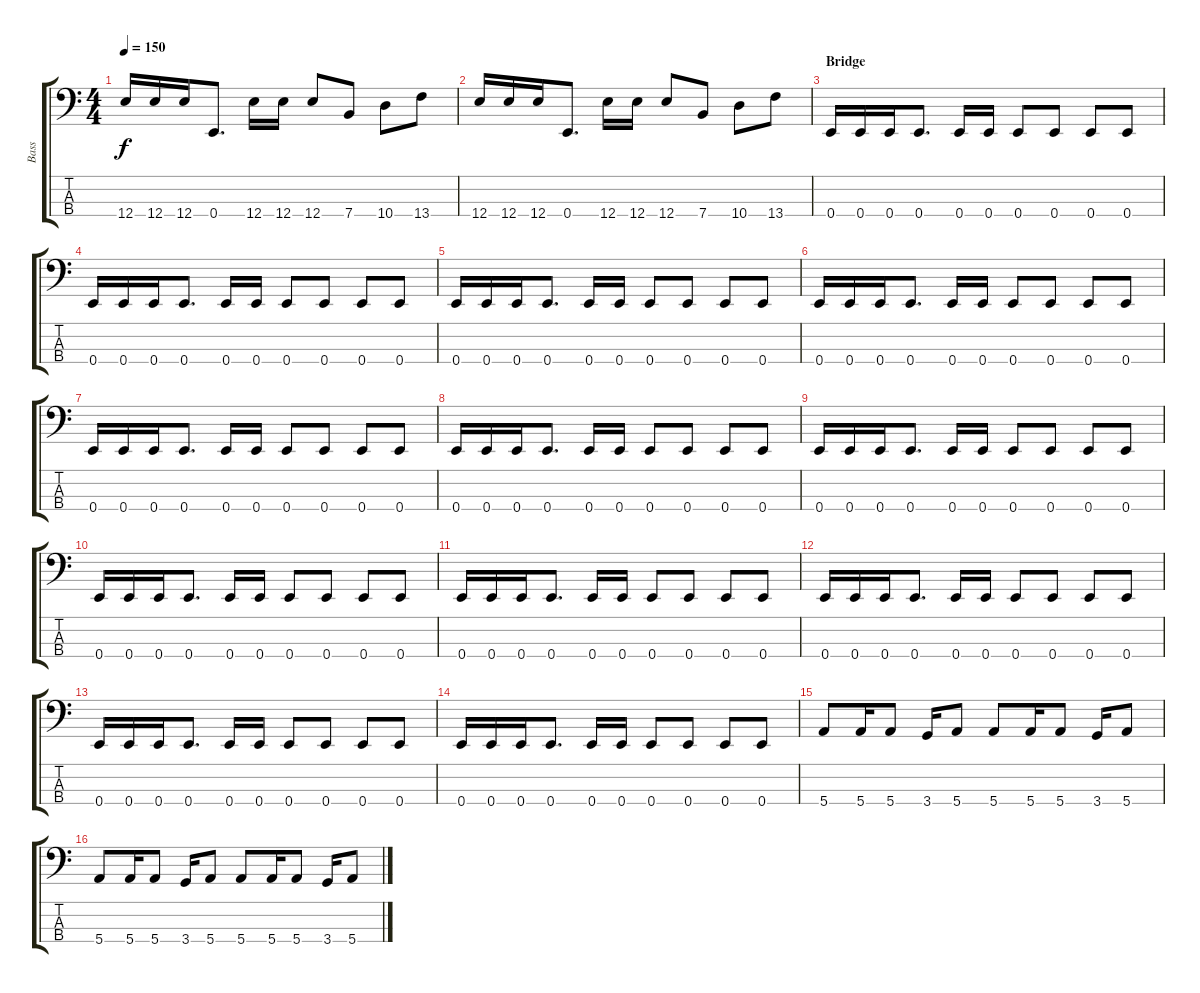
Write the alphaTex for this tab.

\track ("Bass" "Bass") {instrument electricbasspick}
\staff {score tabs}
\tuning (G2 D2 A1 E1) {hide}
\ts (4 4)
\tempo 150
\clef f4
\ks c
12.4.16{dy f} 12.4.16 12.4.16 0.4.8{d} 12.4.16 12.4.16 12.4.8 7.4.8 10.4.8 13.4.8 |
12.4.16 12.4.16 12.4.16 0.4.8{d} 12.4.16 12.4.16 12.4.8 7.4.8 10.4.8 13.4.8 |
\section ("" "Bridge")
0.4.16 0.4.16 0.4.16 0.4.8{d} 0.4.16 0.4.16 0.4.8 0.4.8 0.4.8 0.4.8 |
0.4.16 0.4.16 0.4.16 0.4.8{d} 0.4.16 0.4.16 0.4.8 0.4.8 0.4.8 0.4.8 |
0.4.16 0.4.16 0.4.16 0.4.8{d} 0.4.16 0.4.16 0.4.8 0.4.8 0.4.8 0.4.8 |
0.4.16 0.4.16 0.4.16 0.4.8{d} 0.4.16 0.4.16 0.4.8 0.4.8 0.4.8 0.4.8 |
0.4.16 0.4.16 0.4.16 0.4.8{d} 0.4.16 0.4.16 0.4.8 0.4.8 0.4.8 0.4.8 |
0.4.16 0.4.16 0.4.16 0.4.8{d} 0.4.16 0.4.16 0.4.8 0.4.8 0.4.8 0.4.8 |
0.4.16 0.4.16 0.4.16 0.4.8{d} 0.4.16 0.4.16 0.4.8 0.4.8 0.4.8 0.4.8 |
0.4.16 0.4.16 0.4.16 0.4.8{d} 0.4.16 0.4.16 0.4.8 0.4.8 0.4.8 0.4.8 |
0.4.16 0.4.16 0.4.16 0.4.8{d} 0.4.16 0.4.16 0.4.8 0.4.8 0.4.8 0.4.8 |
0.4.16 0.4.16 0.4.16 0.4.8{d} 0.4.16 0.4.16 0.4.8 0.4.8 0.4.8 0.4.8 |
0.4.16 0.4.16 0.4.16 0.4.8{d} 0.4.16 0.4.16 0.4.8 0.4.8 0.4.8 0.4.8 |
0.4.16 0.4.16 0.4.16 0.4.8{d} 0.4.16 0.4.16 0.4.8 0.4.8 0.4.8 0.4.8 |
5.4.8 5.4.16 5.4.8 3.4.16 5.4.8 5.4.8 5.4.16 5.4.8 3.4.16 5.4.8 |
5.4.8 5.4.16 5.4.8 3.4.16 5.4.8 5.4.8 5.4.16 5.4.8 3.4.16 5.4.8
